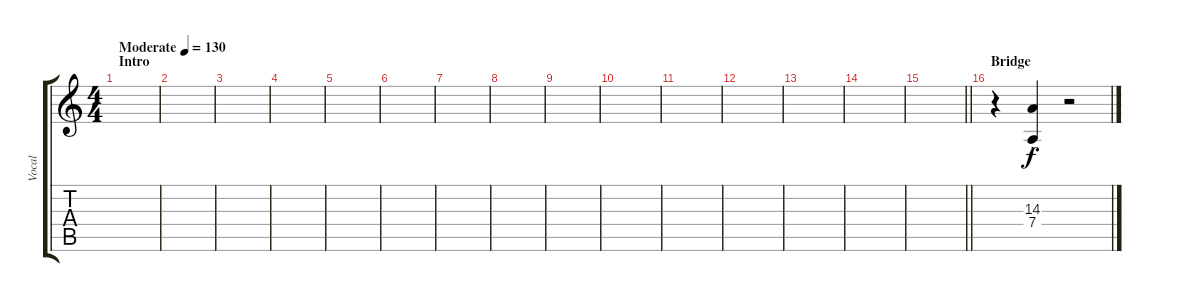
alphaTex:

\track ("Vocal" "Vocal") {instrument lead4chiff}
\staff {score tabs}
\tuning (E4 B3 G3 D3 A2 E2) {hide}
\ts (4 4)
\section ("" "Intro")
\tempo (130 "Moderate")
\clef g2
\ks c
|
|
|
|
|
|
|
|
|
|
|
|
|
|
\barLineRight lightlight
|
\section ("" "Bridge")
r.4{balance 12 instrument pad4choir} (14.3{st} 7.4{st}).4 r.2
